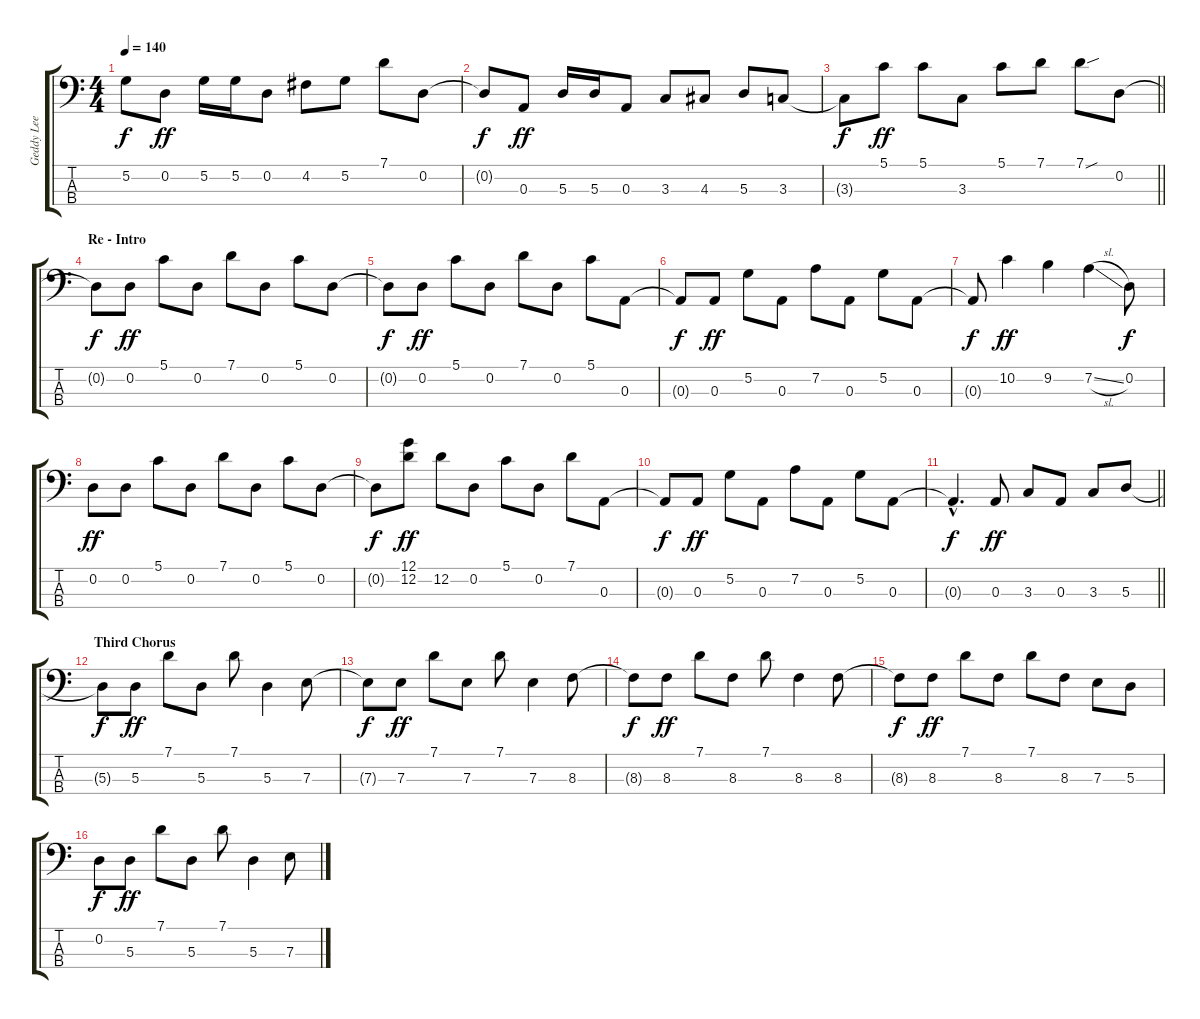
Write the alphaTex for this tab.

\track ("Geddy Lee " "Geddy Lee ") {instrument electricbasspick}
\staff {score tabs}
\tuning (G2 D2 A1 E1) {hide}
\ts (4 4)
\tempo 140
\clef f4
\ks c
5.2{t}.8{dy f} 0.2.8{dy ff} 5.2.16 5.2.16 0.2.8 4.2.8 5.2.8 7.1.8 0.2.8 |
0.2{t}.8{dy f} 0.3.8{dy ff} 5.3.16 5.3.16 0.3.8 3.3.8 4.3.8 5.3.8 3.3.8 |
\barLineRight lightlight
3.3{t}.8{dy f} 5.1.8{dy ff} 5.1.8 3.3.8 5.1.8 7.1.8 7.1{sou}.8 0.2.8 |
\section ("" "Re - Intro")
0.2{t}.8{dy f} 0.2.8{dy ff} 5.1.8 0.2.8 7.1.8 0.2.8 5.1.8 0.2.8 |
0.2{t}.8{dy f} 0.2.8{dy ff} 5.1.8 0.2.8 7.1.8 0.2.8 5.1.8 0.3.8 |
0.3{t}.8{dy f} 0.3.8{dy ff} 5.2.8 0.3.8 7.2.8 0.3.8 5.2.8 0.3.8 |
0.3{t}.8{dy f} 10.2.4{dy ff} 9.2.4 7.2{sl}.4 0.2.8{dy f} |
0.2.8{dy ff} 0.2.8 5.1.8 0.2.8 7.1.8 0.2.8 5.1.8 0.2.8 |
0.2{t}.8{dy f} (12.1 12.2).8{dy ff} 12.2.8 0.2.8 5.1.8 0.2.8 7.1.8 0.3.8 |
0.3{t}.8{dy f} 0.3.8{dy ff} 5.2.8 0.3.8 7.2.8 0.3.8 5.2.8 0.3.8 |
\barLineRight lightlight
0.3{hac t}.4{d dy f} 0.3.8{dy ff} 3.3.8 0.3.8 3.3.8 5.3.8 |
\section ("" "Third Chorus")
5.3{t}.8{dy f} 5.3.8{dy ff} 7.1.8 5.3.8 7.1.8 5.3.4 7.3.8 |
7.3{t}.8{dy f} 7.3.8{dy ff} 7.1.8 7.3.8 7.1.8 7.3.4 8.3.8 |
8.3{t}.8{dy f} 8.3.8{dy ff} 7.1.8 8.3.8 7.1.8 8.3.4 8.3.8 |
8.3{t}.8{dy f} 8.3.8{dy ff} 7.1.8 8.3.8 7.1.8 8.3.8 7.3.8 5.3.8 |
0.2.8{dy f} 5.3.8{dy ff} 7.1.8 5.3.8 7.1.8 5.3.4 7.3.8
